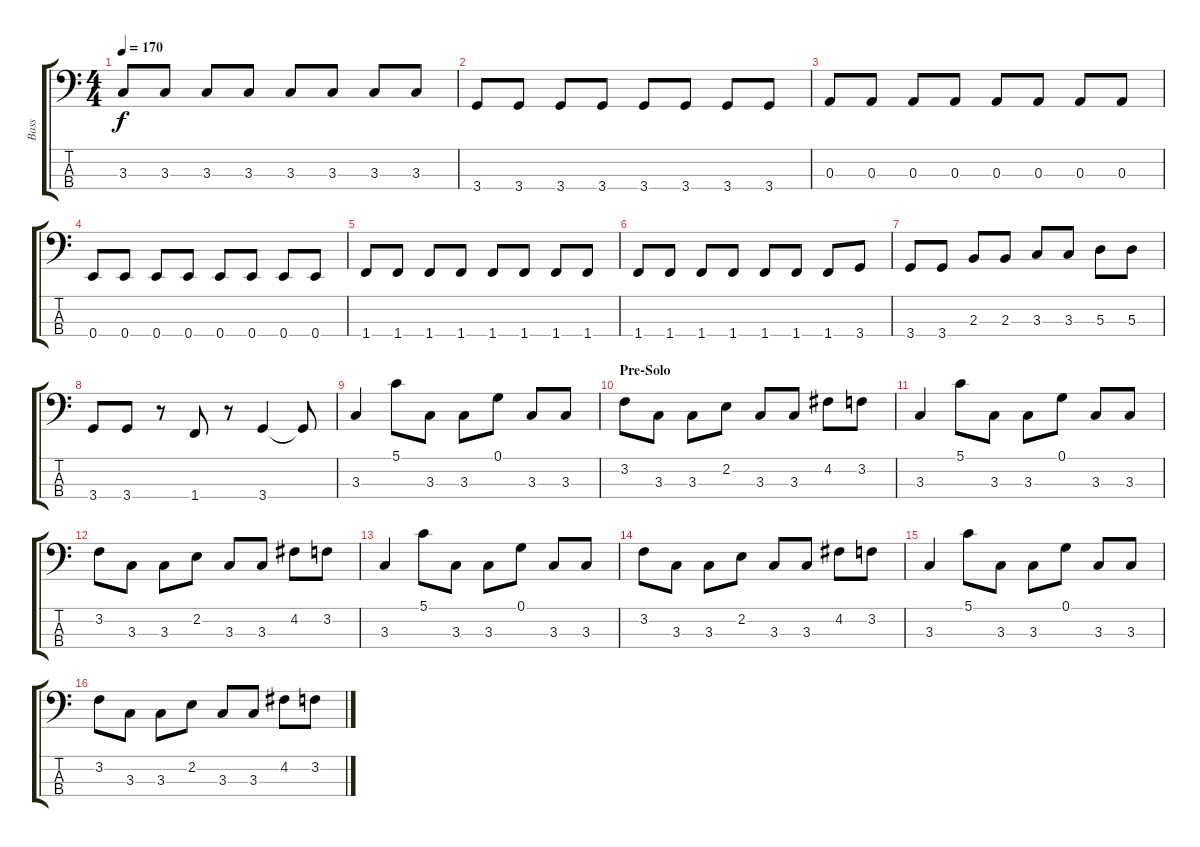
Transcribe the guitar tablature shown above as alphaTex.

\track ("Bass" "Bass") {instrument electricbassfinger}
\staff {score tabs}
\tuning (G2 D2 A1 E1) {hide}
\ts (4 4)
\tempo 170
\clef f4
\ks c
3.3.8{dy f} 3.3.8 3.3.8 3.3.8 3.3.8 3.3.8 3.3.8 3.3.8 |
3.4.8 3.4.8 3.4.8 3.4.8 3.4.8 3.4.8 3.4.8 3.4.8 |
0.3.8 0.3.8 0.3.8 0.3.8 0.3.8 0.3.8 0.3.8 0.3.8 |
0.4.8 0.4.8 0.4.8 0.4.8 0.4.8 0.4.8 0.4.8 0.4.8 |
1.4.8 1.4.8 1.4.8 1.4.8 1.4.8 1.4.8 1.4.8 1.4.8 |
1.4.8 1.4.8 1.4.8 1.4.8 1.4.8 1.4.8 1.4.8 3.4.8 |
3.4.8 3.4.8 2.3.8 2.3.8 3.3.8 3.3.8 5.3.8 5.3.8 |
3.4.8 3.4.8 r.8 1.4.8 r.8 3.4.4 3.4{t}.8 |
3.3.4 5.1.8 3.3.8 3.3.8 0.1.8 3.3.8 3.3.8 |
\section ("" "Pre-Solo")
3.2.8 3.3.8 3.3.8 2.2.8 3.3.8 3.3.8 4.2.8 3.2.8 |
3.3.4 5.1.8 3.3.8 3.3.8 0.1.8 3.3.8 3.3.8 |
3.2.8 3.3.8 3.3.8 2.2.8 3.3.8 3.3.8 4.2.8 3.2.8 |
3.3.4 5.1.8 3.3.8 3.3.8 0.1.8 3.3.8 3.3.8 |
3.2.8 3.3.8 3.3.8 2.2.8 3.3.8 3.3.8 4.2.8 3.2.8 |
3.3.4 5.1.8 3.3.8 3.3.8 0.1.8 3.3.8 3.3.8 |
3.2.8 3.3.8 3.3.8 2.2.8 3.3.8 3.3.8 4.2.8 3.2.8
